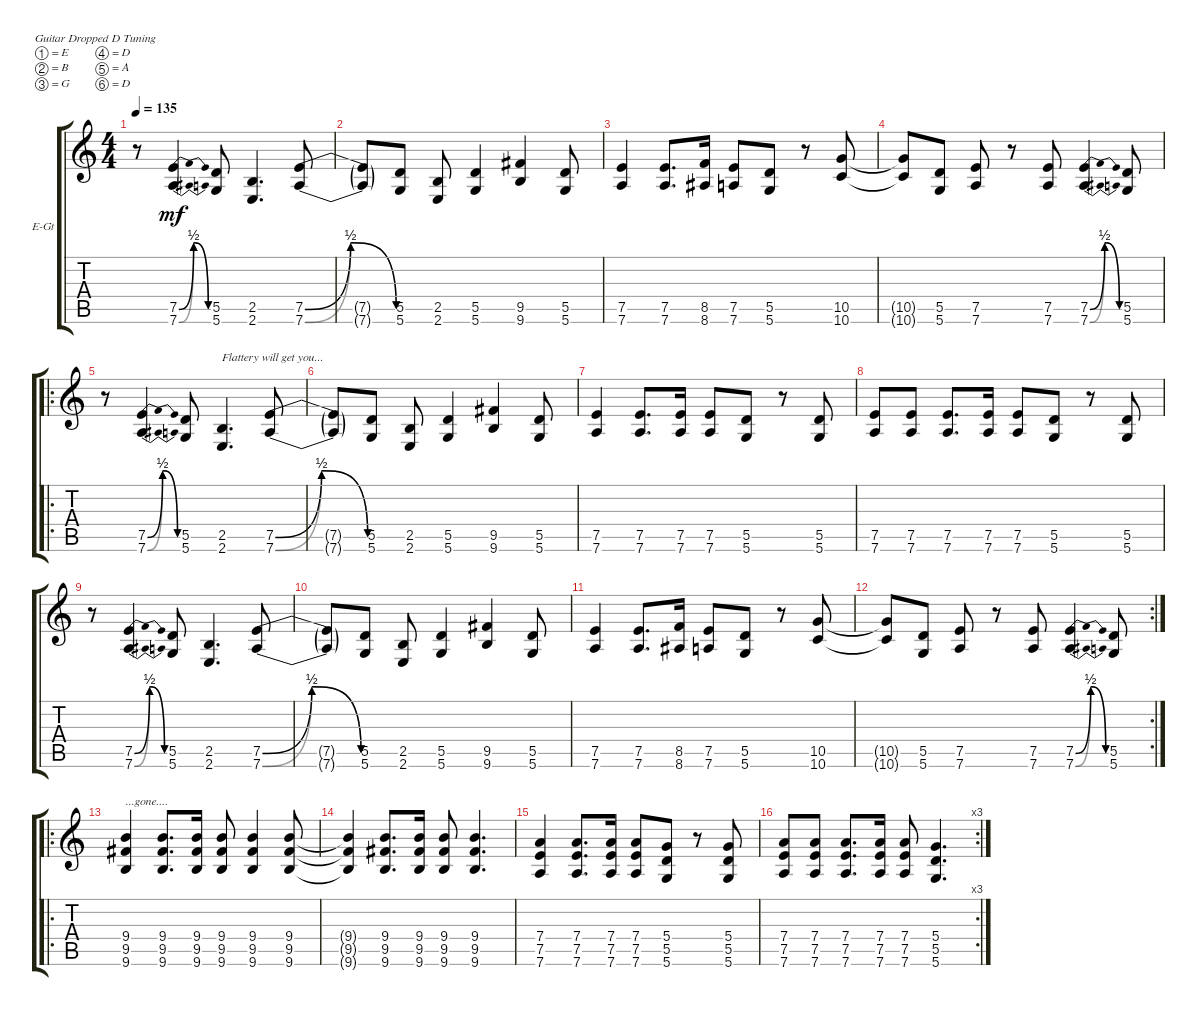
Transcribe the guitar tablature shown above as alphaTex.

\defaultSystemsLayout 4
\bracketExtendMode groupsimilarinstruments
\firstSystemTrackNameOrientation horizontal
\otherSystemsTrackNameOrientation horizontal
\track ("Rhythm Guitar" "E-Gt") {instrument distortionguitar}
\staff {score tabs}
\tuning (E4 B3 G3 D3 A2 D2)
\ts (4 4)
\tempo 135
\clef g2
\ks c
r.8{dy mf} (7.6{be (bendrelease 0 0 15 2 29.4 2 45 0)} 7.5{be (bendrelease 0 0 14.399999999999999 2 30.599999999999998 2 45.6 0)}).4 (5.6 5.5).8 (2.6 2.5).4{d} (7.6{be (bendrelease 0 0 15 2 29.4 2 45 0)} 7.5{be (bendrelease 0 0 17.4 2 30.599999999999998 2 46.199999999999996 0)}).8 |
(7.6{t} 7.5{t}).8 (5.6 5.5).8 (2.6 2.5).8 (5.6 5.5).4 (9.6 9.5).4 (5.6 5.5).8 |
(7.6 7.5).4 (7.6 7.5).8{d} (8.6 8.5).16 (7.6 7.5).8 (5.6 5.5).8 r.8 (10.6 10.5).8 |
(10.6{t} 10.5{t}).8 (5.6 5.5).8 (7.6 7.5).8 r.8 (7.6 7.5).8 (7.6{be (bendrelease 0 0 15 2 29.4 2 45 0)} 7.5{be (bendrelease 0 0 14.399999999999999 2 14.399999999999999 2 46.8 0)}).4 (5.6 5.5).8 |
\ro
r.8 (7.6{be (bendrelease 0 0 15 2 29.4 2 45 0)} 7.5{be (bendrelease 0 0 14.399999999999999 2 30.599999999999998 2 45.6 0)}).4 (5.6 5.5).8 (2.6 2.5).4{d txt "Flattery will get you..."} (7.6{be (bendrelease 0 0 15 2 29.4 2 45 0)} 7.5{be (bendrelease 0 0 17.4 2 30.599999999999998 2 46.199999999999996 0)}).8 |
(7.6{t} 7.5{t}).8 (5.6 5.5).8 (2.6 2.5).8 (5.6 5.5).4 (9.6 9.5).4 (5.6 5.5).8 |
(7.6 7.5).4 (7.6 7.5).8{d} (7.6 7.5).16 (7.6 7.5).8 (5.6 5.5).8 r.8 (5.6 5.5).8 |
(7.6 7.5).8 (7.6 7.5).8 (7.6 7.5).8{d} (7.6 7.5).16 (7.5 7.6).8 (5.6 5.5).8 r.8 (5.5 5.6).8 |
r.8 (7.6{be (bendrelease 0 0 15 2 29.4 2 45 0)} 7.5{be (bendrelease 0 0 14.399999999999999 2 30.599999999999998 2 45.6 0)}).4 (5.6 5.5).8 (2.6 2.5).4{d} (7.6{be (bendrelease 0 0 15 2 29.4 2 45 0)} 7.5{be (bendrelease 0 0 17.4 2 30.599999999999998 2 46.199999999999996 0)}).8 |
(7.6{t} 7.5{t}).8 (5.6 5.5).8 (2.6 2.5).8 (5.6 5.5).4 (9.6 9.5).4 (5.6 5.5).8 |
(7.6 7.5).4 (7.6 7.5).8{d} (8.6 8.5).16 (7.6 7.5).8 (5.6 5.5).8 r.8 (10.6 10.5).8 |
\rc 2
(10.6{t} 10.5{t}).8 (5.6 5.5).8 (7.6 7.5).8 r.8 (7.6 7.5).8 (7.6{be (bendrelease 0 0 15 2 29.4 2 45 0)} 7.5{be (bendrelease 0 0 14.399999999999999 2 14.399999999999999 2 46.8 0)}).4 (5.6 5.5).8 |
\ro
(9.5 9.6 9.4).4{txt "...gone...."} (9.6 9.5 9.4).8{d} (9.6 9.5 9.4).16 (9.6 9.5 9.4).8 (9.5 9.6 9.4).4 (9.5 9.6 9.4).8 |
(9.5{t} 9.6{t} 9.4{t}).4 (9.6 9.5 9.4).8{d} (9.6 9.5 9.4).16 (9.6 9.5 9.4).8 (9.5 9.6 9.4).4{d} |
(7.6 7.5 7.4).4 (7.6 7.5 7.4).8{d} (7.6 7.5 7.4).16 (7.6 7.5 7.4).8 (5.6 5.5 5.4).8 r.8 (5.6 5.5 5.4).8 |
\rc 3
(7.6 7.5 7.4).8 (7.6 7.5 7.4).8 (7.6 7.5 7.4).8{d} (7.6 7.5 7.4).16 (7.5 7.6 7.4).8 (5.6 5.5 5.4).4{d}
